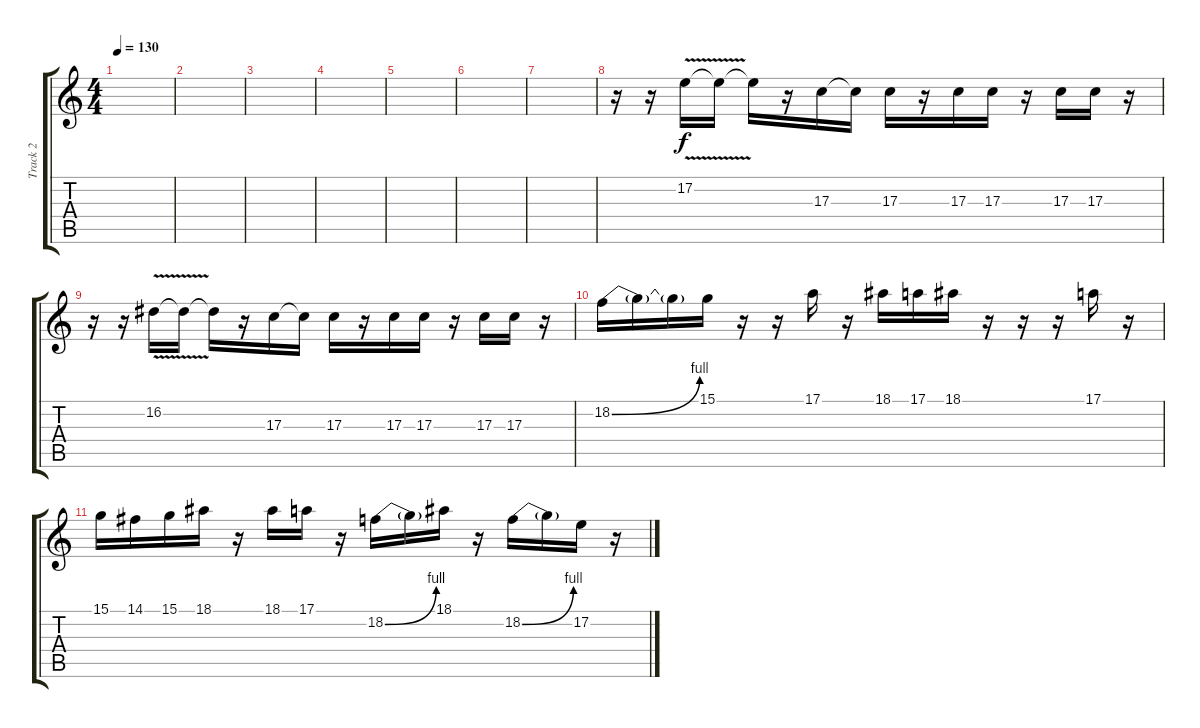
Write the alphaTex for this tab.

\track ("Track 2" "Track 2") {instrument tuba}
\staff {score tabs}
\tuning (E4 B3 G3 D3 A2 E2) {hide}
\ts (4 4)
\tempo 130
\clef g2
\ks c
|
|
|
|
|
|
|
r.16 r.16 17.2{v}.16 17.2{t}.16 17.2{t}.16 r.16 17.3.16 17.3{t}.16 17.3.16 r.16 17.3.16 17.3.16 r.16 17.3.16 17.3.16 r.16 |
r.16 r.16 16.2{v}.16 16.2{t}.16 16.2{t}.16 r.16 17.3.16 17.3{t}.16 17.3.16 r.16 17.3.16 17.3.16 r.16 17.3.16 17.3.16 r.16 |
18.2{be (bend 0 0 60 4)}.16 18.2{t}.16 18.2{t}.16 15.1.16 r.16 r.16 17.1.16 r.16 18.1.16 17.1.16 18.1.16 r.16 r.16 r.16 17.1.16 r.16 |
15.1.16 14.1.16 15.1.16 18.1.16 r.16 18.1.16 17.1.16 r.16 18.2{be (bend 0 0 60 4)}.16 18.2{t}.16 18.1.16 r.16 18.2{be (bend 0 0 60 4)}.16 18.2{t}.16 17.2.16 r.16
